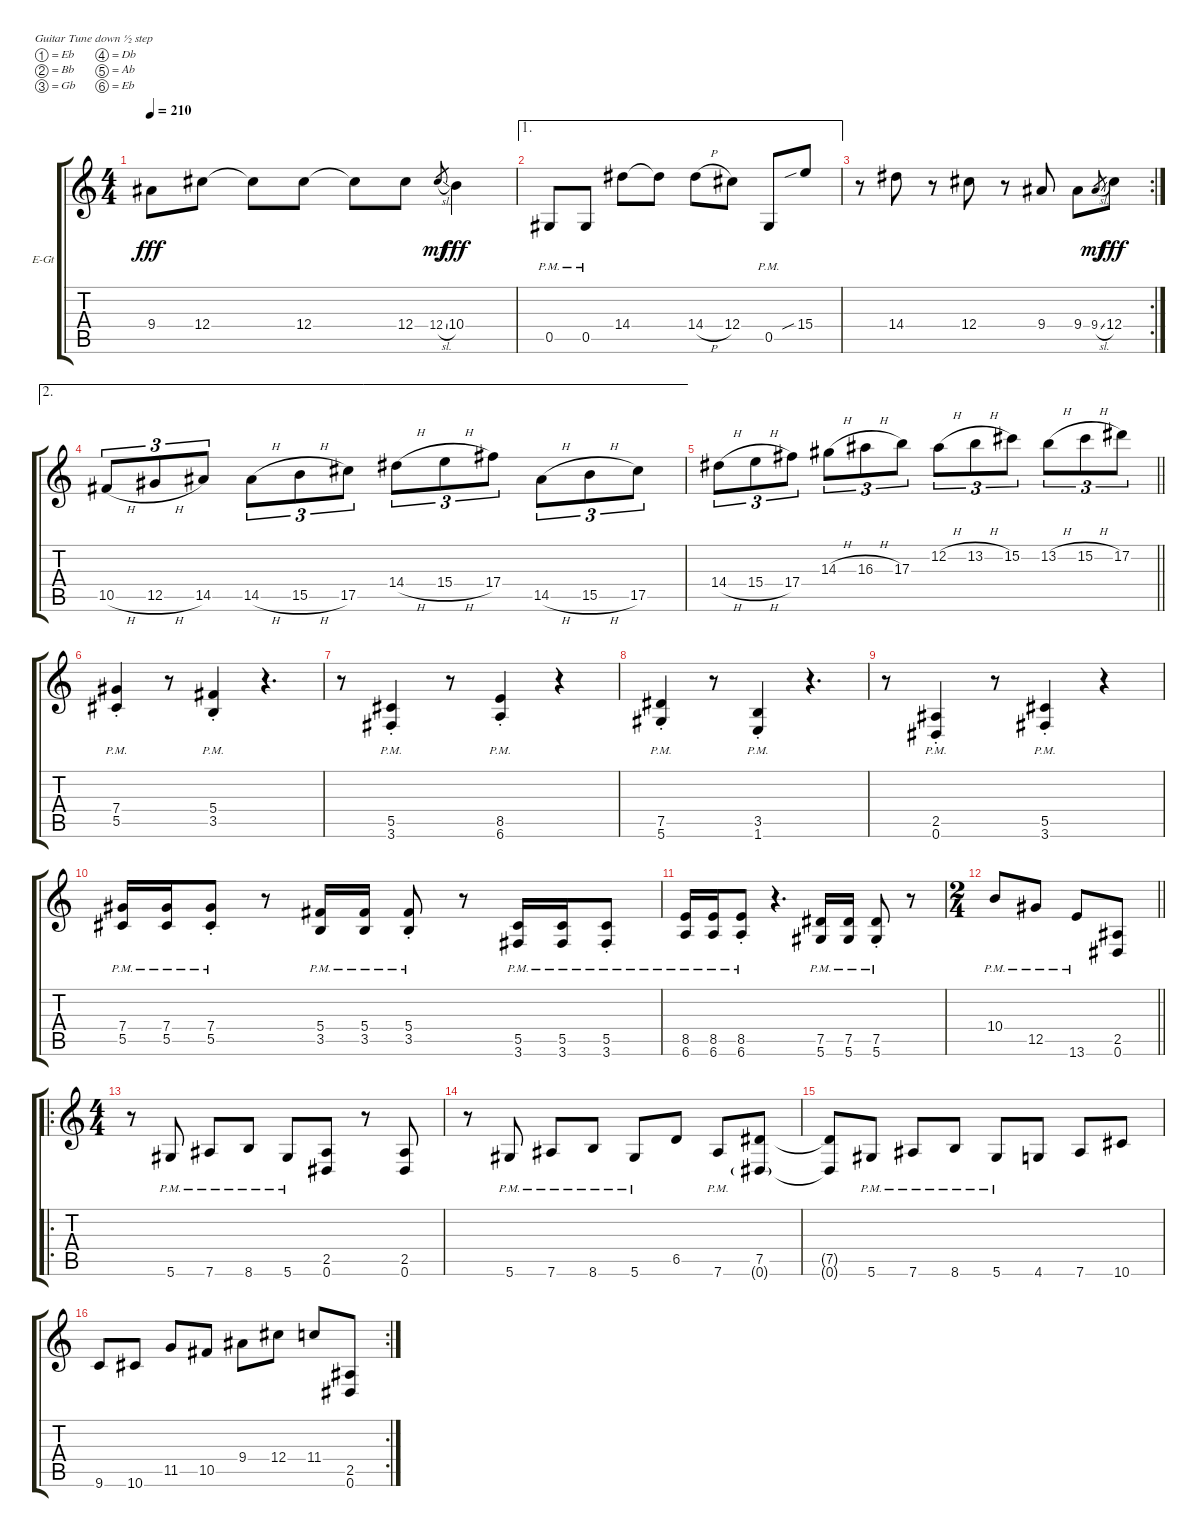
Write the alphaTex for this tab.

\bracketExtendMode groupsimilarinstruments
\firstSystemTrackNameOrientation horizontal
\otherSystemsTrackNameOrientation horizontal
\track ("Tim" "E-Gt") {instrument overdrivenguitar}
\staff {score tabs}
\tuning (Eb4 Bb3 Gb3 Db3 Ab2 Eb2)
\ts (4 4)
\tempo 210
\clef g2
\ks c
9.4{t}.8{dy fff} 12.4.8 12.4{t}.8 12.4.8 12.4{t}.8 12.4.8 12.4{sl}.8{gr dy mf} 10.4.4{dy fff} |
\ae 1
0.5{pm}.8 0.5{pm}.8 14.4.8 14.4{t}.8 14.4{h}.8 12.4.8 0.5{pm}.8 15.4{sib}.8 |
\rc 2
r.8 14.4.8 r.8 12.4.8 r.8 9.4.8 9.4.8 9.4{sl}.8{gr dy mf} 12.4.8{dy fff} |
\ae 2
10.5{h}.8{tu (3 2)} 12.5{h}.8{tu (3 2)} 14.5.8{tu (3 2)} 14.5{h}.8{tu (3 2)} 15.5{h}.8{tu (3 2)} 17.5.8{tu (3 2)} 14.4{h}.8{tu (3 2)} 15.4{h}.8{tu (3 2)} 17.4.8{tu (3 2)} 14.5{h}.8{tu (3 2)} 15.5{h}.8{tu (3 2)} 17.5.8{tu (3 2)} |
\barLineRight lightlight
14.4{h}.8{tu (3 2)} 15.4{h}.8{tu (3 2)} 17.4.8{tu (3 2)} 14.3{h}.8{tu (3 2)} 16.3{h}.8{tu (3 2)} 17.3.8{tu (3 2)} 12.2{h}.8{tu (3 2)} 13.2{h}.8{tu (3 2)} 15.2.8{tu (3 2)} 13.2{h}.8{tu (3 2)} 15.2{h}.8{tu (3 2)} 17.2.8{tu (3 2)} |
(7.4{pm st} 5.5{pm st}).4 r.8 (5.4{pm st} 3.5{pm st}).4 r.4{d} |
r.8 (5.5{pm st} 3.6{pm st}).4 r.8 (8.5{pm st} 6.6{pm st}).4 r.4 |
(7.5{pm st} 5.6{pm st}).4 r.8 (3.5{pm st} 1.6{pm st}).4 r.4{d} |
r.8 (2.5{pm st} 0.6{pm st}).4 r.8 (5.5{pm st} 3.6{pm st}).4 r.4 |
(7.4{pm} 5.5{pm}).16 (7.4{pm} 5.5{pm}).16 (7.4{pm st} 5.5{pm st}).8 r.8 (5.4{pm} 3.5{pm}).16 (5.4{pm} 3.5{pm}).16 (5.4{pm st} 3.5{pm st}).8 r.8 (5.5{pm} 3.6{pm}).16 (5.5{pm} 3.6{pm}).16 (5.5{pm st} 3.6{pm st}).8 |
(8.5{pm} 6.6{pm}).16 (8.5{pm} 6.6{pm}).16 (8.5{pm st} 6.6{pm st}).8 r.4{d} (7.5{pm} 5.6{pm}).16 (7.5{pm} 5.6{pm}).16 (7.5{pm st} 5.6{pm st}).8 r.8 |
\ts (2 4)
\beaming (8 2 2 2 2)
\barLineRight lightlight
10.4{pm}.8 12.5{pm}.8 13.6{pm}.8 (2.5 0.6).8 |
\ro
\ts (4 4)
\beaming (8 2 2 2 2)
r.8 5.6{pm}.8 7.6{pm}.8 8.6{pm}.8 5.6{pm}.8 (2.5 0.6).8 r.8 (2.5 0.6).8 |
r.8 5.6{pm}.8 7.6{pm}.8 8.6{pm}.8 5.6{pm}.8 6.5.8 7.6{pm}.8 (7.5 0.6{g}).8 |
(7.5{t} 0.6{t}).8 5.6{pm}.8 7.6{pm}.8 8.6{pm}.8 5.6{pm}.8 4.6.8 7.6.8 10.6.8 |
\rc 2
9.6.8 10.6.8 11.5.8 10.5.8 9.4.8 12.4.8 11.4.8 (2.5 0.6).8
